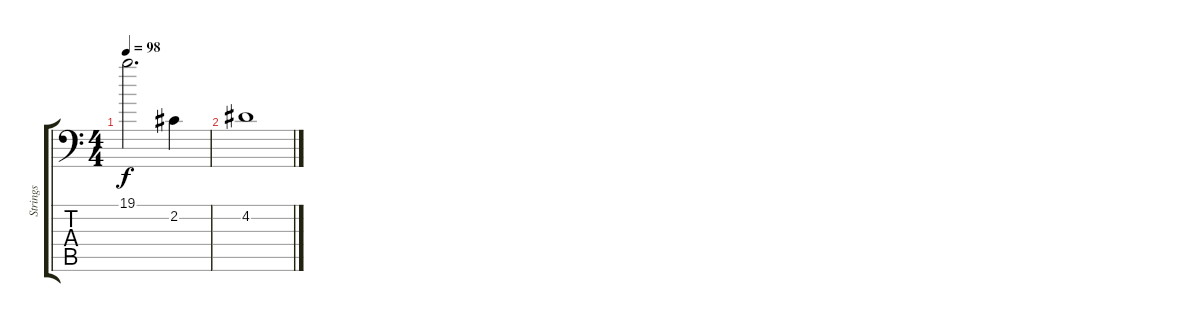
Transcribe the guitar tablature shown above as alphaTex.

\track ("Strings" "Strings") {instrument stringensemble1}
\staff {score tabs}
\tuning (E4 B3 G3 D3 A2 G1) {hide}
\ts (4 4)
\tempo 98
\clef f4
\ks c
19.1.2{d dy f} 2.2.4 |
4.2.1
